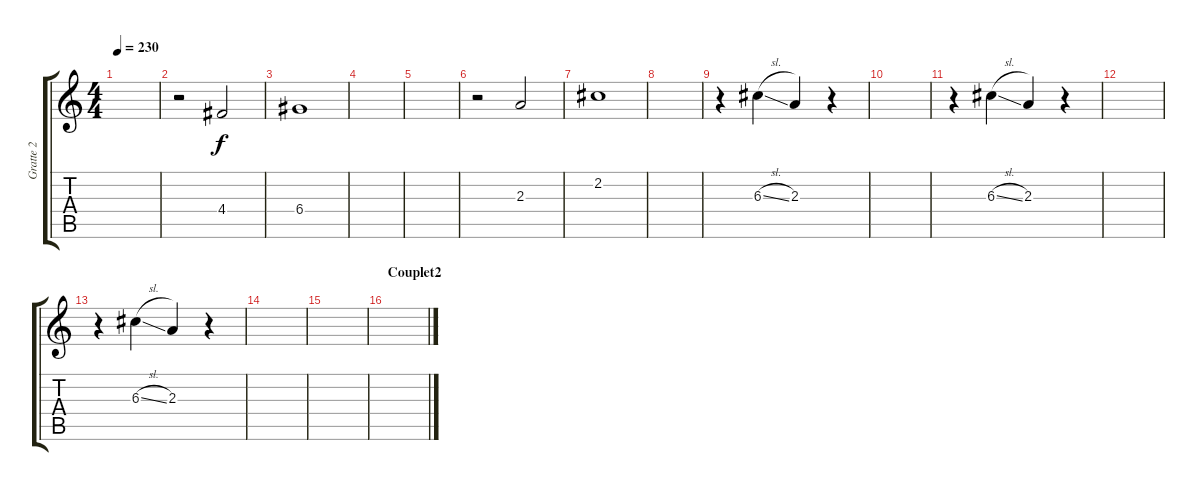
\track ("Gratte 2" "Gratte 2") {instrument overdrivenguitar}
\staff {score tabs}
\tuning (E4 B3 G3 D3 A2 E2) {hide}
\ts (4 4)
\tempo 230
\clef g2
\ks c
|
r.2 4.4.2 |
6.4.1 |
|
|
r.2 2.3.2 |
2.2.1 |
|
r.4 6.3{sl}.4 2.3.4 r.4 |
|
r.4 6.3{sl}.4 2.3.4 r.4 |
|
r.4 6.3{sl}.4 2.3.4 r.4 |
|
|
\section ("" "Couplet2")
